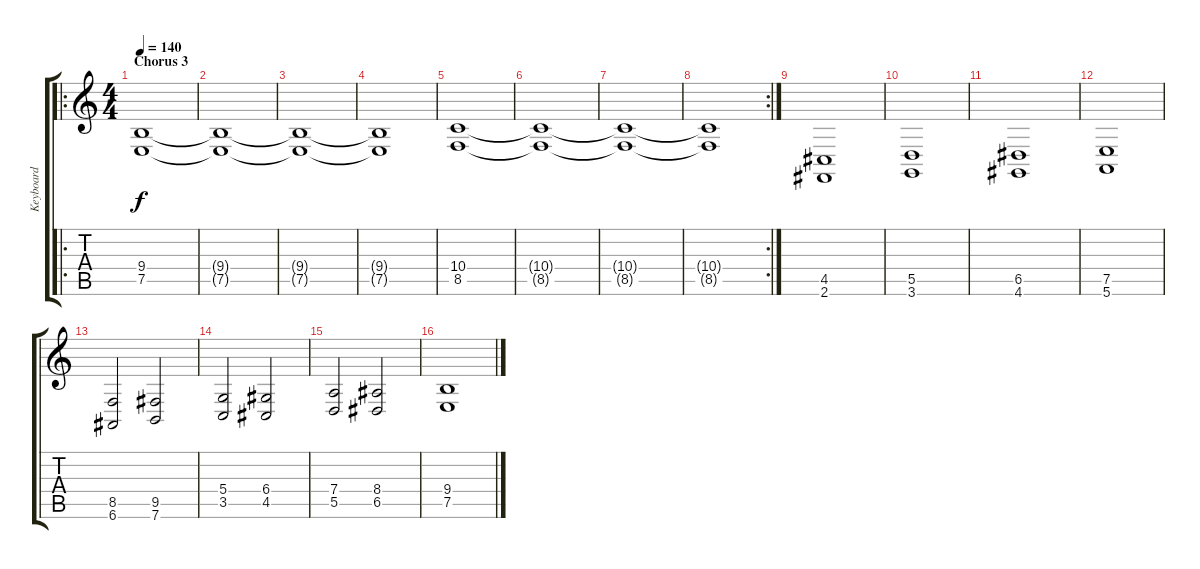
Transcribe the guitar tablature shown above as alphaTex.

\track ("Keyboard" "Keyboard") {instrument synthstrings1}
\staff {score tabs}
\tuning (E4 B3 G3 D3 A2 E2) {hide}
\ro
\ts (4 4)
\section ("" "Chorus 3")
\tempo 140
\clef g2
\ks c
(9.4 7.5).1{dy f} |
(9.4{t} 7.5{t}).1 |
(9.4{t} 7.5{t}).1 |
(9.4{t} 7.5{t}).1 |
(10.4 8.5).1 |
(10.4{t} 8.5{t}).1 |
(10.4{t} 8.5{t}).1 |
\rc 2
(10.4{t} 8.5{t}).1 |
(4.5 2.6).1 |
(5.5 3.6).1 |
(6.5 4.6).1 |
(7.5 5.6).1 |
(8.5 6.6).2 (9.5 7.6).2 |
(5.4 3.5).2 (6.4 4.5).2 |
(7.4 5.5).2 (8.4 6.5).2 |
(9.4 7.5).1
